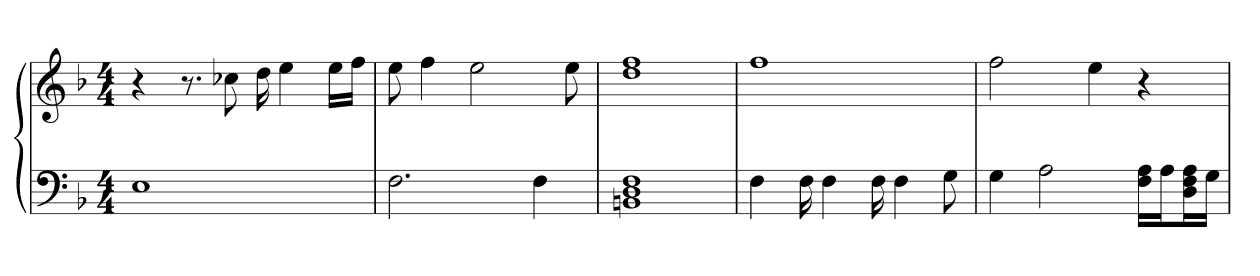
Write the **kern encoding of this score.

**kern	**kern
*part1	*part1
*staff2	*staff1
*clefF4	*clefG2
*k[b-]	*k[b-]
*M4/4	*M4/4
=1	=1
1E	4r
.	8.r
.	8cc-X
.	16dd
.	4ee
.	16ee\LL
.	16ff\JJ
=2	=2
2.F	8ee
.	4ff
.	2ee
4F	.
.	8ee
=3	=3
1BBn 1D 1F	1dd 1ff
=4	=4
4F	1ff
16F	.
4F	.
16F	.
4F	.
8G	.
=5	=5
4G	2ff
2A	.
.	4ee
16F\ 16A\LL	4r
16A\J	.
16D\ 16F\ 16A\L	.
16G\JJ	.
=	=
*-	*-
